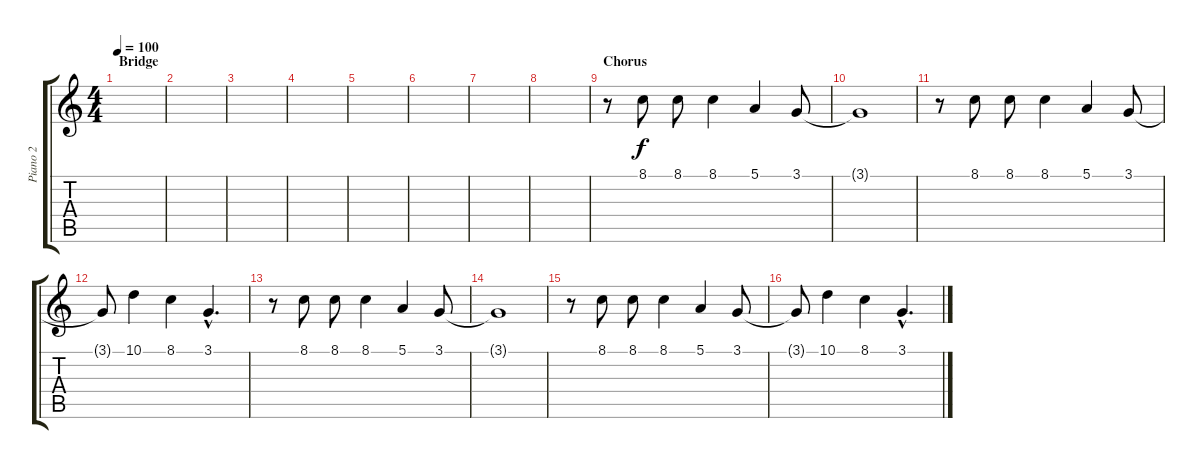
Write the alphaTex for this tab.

\track ("Piano 2" "Piano 2") {instrument brightacousticpiano}
\staff {score tabs}
\tuning (E4 B3 G3 D3 A2 E2) {hide}
\ts (4 4)
\section ("" "Bridge")
\tempo 100
\clef g2
\ks c
|
|
|
|
|
|
|
|
\section ("" "Chorus")
r.8 8.1.8 8.1.8 8.1.4 5.1.4 3.1.8 |
3.1{t}.1 |
r.8 8.1.8 8.1.8 8.1.4 5.1.4 3.1.8 |
3.1{t}.8 10.1.4 8.1.4 3.1{hac}.4{d} |
r.8 8.1.8 8.1.8 8.1.4 5.1.4 3.1.8 |
3.1{t}.1 |
r.8 8.1.8 8.1.8 8.1.4 5.1.4 3.1.8 |
3.1{t}.8 10.1.4 8.1.4 3.1{hac}.4{d}
